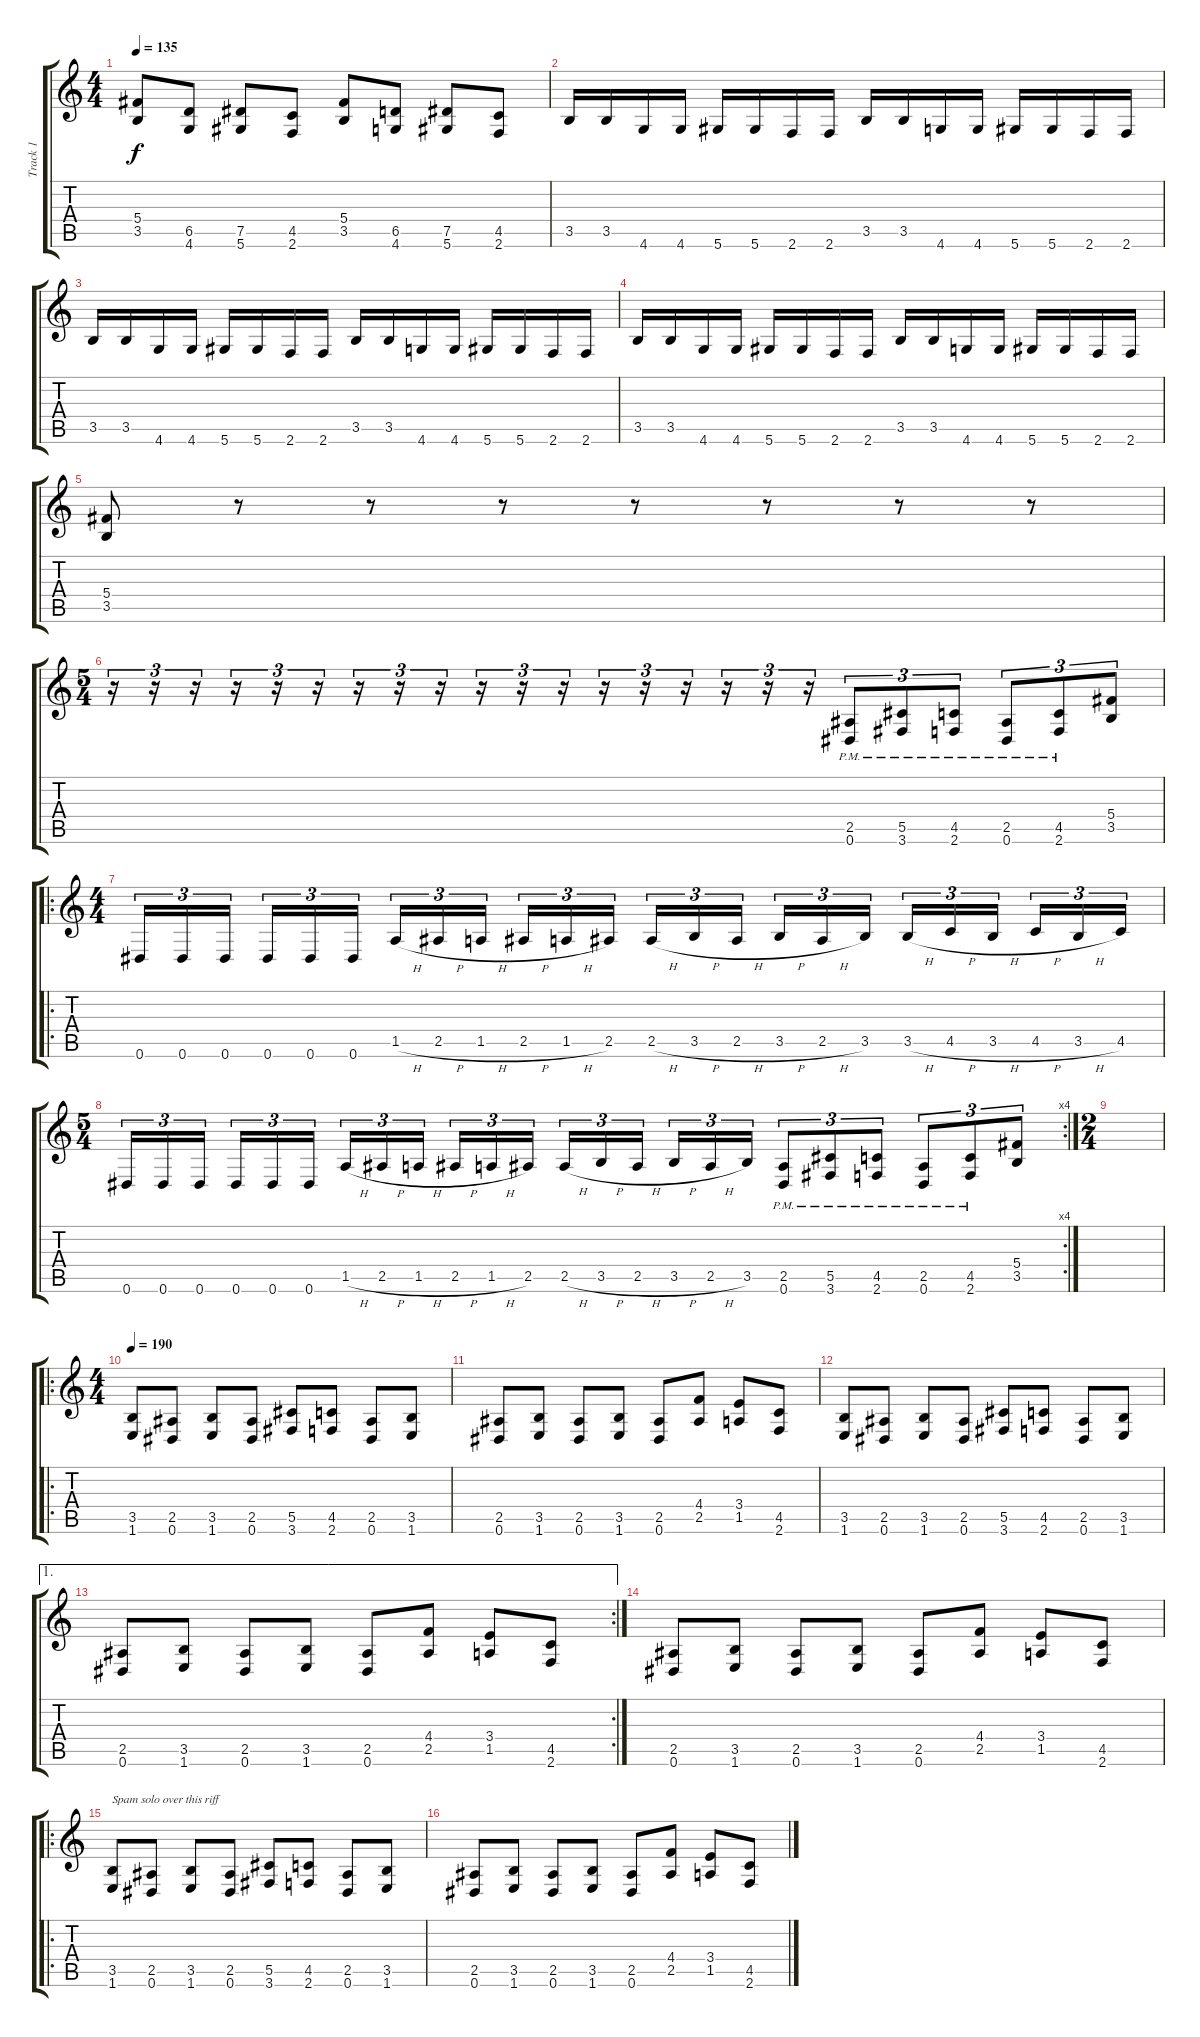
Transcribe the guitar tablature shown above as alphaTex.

\track ("Track 1" "Track 1") {instrument distortionguitar}
\staff {score tabs}
\tuning (Eb4 Bb3 Gb3 Db3 Ab2 Eb2) {hide}
\ts (4 4)
\tempo 135
\clef g2
\ks c
(5.4 3.5).8{dy f instrument distortionguitar} (6.5 4.6).8 (7.5 5.6).8 (4.5 2.6).8 (5.4 3.5).8 (6.5 4.6).8 (7.5 5.6).8 (4.5 2.6).8 |
3.5.16 3.5.16 4.6.16 4.6.16 5.6.16 5.6.16 2.6.16 2.6.16 3.5.16 3.5.16 4.6.16 4.6.16 5.6.16 5.6.16 2.6.16 2.6.16 |
3.5.16 3.5.16 4.6.16 4.6.16 5.6.16 5.6.16 2.6.16 2.6.16 3.5.16 3.5.16 4.6.16 4.6.16 5.6.16 5.6.16 2.6.16 2.6.16 |
3.5.16 3.5.16 4.6.16 4.6.16 5.6.16 5.6.16 2.6.16 2.6.16 3.5.16 3.5.16 4.6.16 4.6.16 5.6.16 5.6.16 2.6.16 2.6.16 |
(5.4 3.5).8 r.8 r.8 r.8 r.8 r.8 r.8 r.8 |
\ts (5 4)
r.16{tu (3 2)} r.16{tu (3 2)} r.16{tu (3 2)} r.16{tu (3 2)} r.16{tu (3 2)} r.16{tu (3 2)} r.16{tu (3 2)} r.16{tu (3 2)} r.16{tu (3 2)} r.16{tu (3 2)} r.16{tu (3 2)} r.16{tu (3 2)} r.16{tu (3 2)} r.16{tu (3 2)} r.16{tu (3 2)} r.16{tu (3 2)} r.16{tu (3 2)} r.16{tu (3 2)} (2.5{pm} 0.6{pm}).8{tu (3 2)} (5.5{pm} 3.6{pm}).8{tu (3 2)} (4.5{pm} 2.6{pm}).8{tu (3 2)} (2.5{pm} 0.6{pm}).8{tu (3 2)} (4.5{pm} 2.6{pm}).8{tu (3 2)} (5.4 3.5).8{tu (3 2)} |
\ro
\ts (4 4)
0.6.16{tu (3 2)} 0.6.16{tu (3 2)} 0.6.16{tu (3 2)} 0.6.16{tu (3 2)} 0.6.16{tu (3 2)} 0.6.16{tu (3 2)} 1.5{h}.16{tu (3 2)} 2.5{h}.16{tu (3 2)} 1.5{h}.16{tu (3 2)} 2.5{h}.16{tu (3 2)} 1.5{h}.16{tu (3 2)} 2.5.16{tu (3 2)} 2.5{h}.16{tu (3 2)} 3.5{h}.16{tu (3 2)} 2.5{h}.16{tu (3 2)} 3.5{h}.16{tu (3 2)} 2.5{h}.16{tu (3 2)} 3.5.16{tu (3 2)} 3.5{h}.16{tu (3 2)} 4.5{h}.16{tu (3 2)} 3.5{h}.16{tu (3 2)} 4.5{h}.16{tu (3 2)} 3.5{h}.16{tu (3 2)} 4.5.16{tu (3 2)} |
\rc 4
\ts (5 4)
0.6.16{tu (3 2)} 0.6.16{tu (3 2)} 0.6.16{tu (3 2)} 0.6.16{tu (3 2)} 0.6.16{tu (3 2)} 0.6.16{tu (3 2)} 1.5{h}.16{tu (3 2)} 2.5{h}.16{tu (3 2)} 1.5{h}.16{tu (3 2)} 2.5{h}.16{tu (3 2)} 1.5{h}.16{tu (3 2)} 2.5.16{tu (3 2)} 2.5{h}.16{tu (3 2)} 3.5{h}.16{tu (3 2)} 2.5{h}.16{tu (3 2)} 3.5{h}.16{tu (3 2)} 2.5{h}.16{tu (3 2)} 3.5.16{tu (3 2)} (2.5{pm} 0.6{pm}).8{tu (3 2)} (5.5{pm} 3.6{pm}).8{tu (3 2)} (4.5{pm} 2.6{pm}).8{tu (3 2)} (2.5{pm} 0.6{pm}).8{tu (3 2)} (4.5{pm} 2.6{pm}).8{tu (3 2)} (5.4 3.5).8{tu (3 2)} |
\ts (2 4)
|
\ro
\ts (4 4)
\tempo 190
(3.5 1.6).8 (2.5 0.6).8 (3.5 1.6).8 (2.5 0.6).8 (5.5 3.6).8 (4.5 2.6).8 (2.5 0.6).8 (3.5 1.6).8 |
(2.5 0.6).8 (3.5 1.6).8 (2.5 0.6).8 (3.5 1.6).8 (2.5 0.6).8 (4.4 2.5).8 (3.4 1.5).8 (4.5 2.6).8 |
(3.5 1.6).8 (2.5 0.6).8 (3.5 1.6).8 (2.5 0.6).8 (5.5 3.6).8 (4.5 2.6).8 (2.5 0.6).8 (3.5 1.6).8 |
\ae 1
\rc 2
(2.5 0.6).8 (3.5 1.6).8 (2.5 0.6).8 (3.5 1.6).8 (2.5 0.6).8 (4.4 2.5).8 (3.4 1.5).8 (4.5 2.6).8 |
(2.5 0.6).8 (3.5 1.6).8 (2.5 0.6).8 (3.5 1.6).8 (2.5 0.6).8 (4.4 2.5).8 (3.4 1.5).8 (4.5 2.6).8 |
\ro
(3.5 1.6).8{txt "Spam solo over this riff"} (2.5 0.6).8 (3.5 1.6).8 (2.5 0.6).8 (5.5 3.6).8 (4.5 2.6).8 (2.5 0.6).8 (3.5 1.6).8 |
(2.5 0.6).8 (3.5 1.6).8 (2.5 0.6).8 (3.5 1.6).8 (2.5 0.6).8 (4.4 2.5).8 (3.4 1.5).8 (4.5 2.6).8
